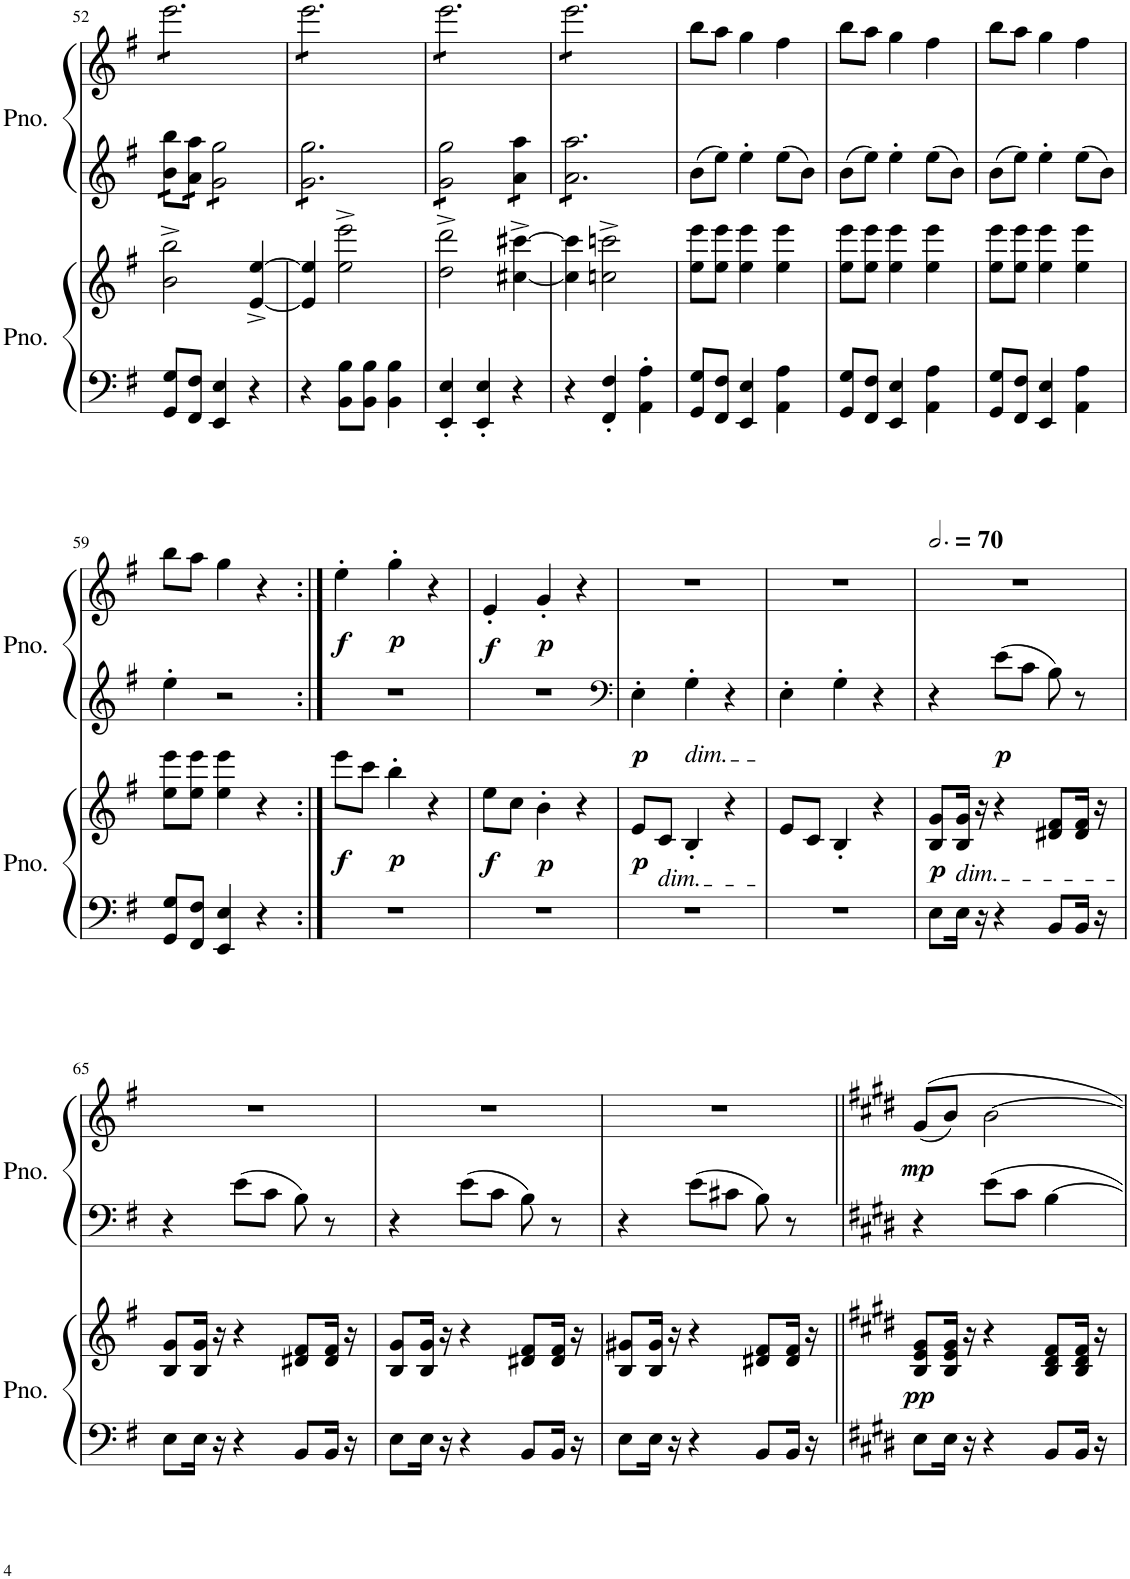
**kern	**kern	**dynam	**kern	**kern	**dynam
*part2	*part2	*part2	*part1	*part1	*part1
*staff4	*staff3	*staff3/4	*staff2	*staff1	*staff1/2
*I"Piano	*	*	*I"Piano	*	*
*I'Pno.	*	*	*I'Pno.	*	*
!!LO:PB:g=z
*clefF4	*clefG2	*	*clefG2	*clefG2	*
*k[f#]	*k[f#]	*	*k[f#]	*k[f#]	*
*M3/4	*M3/4	*	*M3/4	*M3/4	*
=52	=52	=52	=52	=52	=52
*	*	*	*tremolo	*	*
*	*	*	*	*tremolo	*
8GG/ 8G/L	2b\^ 2bb\^	.	16b\ 16bb\LL	8eee\L	.
.	.	.	16b\ 16bb\	.	.
8FF#/ 8F#/J	.	.	16a\ 16aa\	8eee\	.
.	.	.	16a\ 16aa\JJ	.	.
4EE/ 4E/	.	.	8g\ 8gg\L	8eee\	.
.	.	.	8g\ 8gg\	8eee\	.
4r	[4e/^ [4ee/^	.	8g\ 8gg\	8eee\	.
.	.	.	8g\ 8gg\J	8eee\J	.
=53	=53	=53	=53	=53	=53
4r	4e/] 4ee/]	.	8g\ 8gg\L	8eee\L	.
.	.	.	8g\ 8gg\	8eee\	.
8BB\ 8B\L	2ee\^ 2eee\^	.	8g\ 8gg\	8eee\	.
8BB\ 8B\J	.	.	8g\ 8gg\	8eee\	.
4BB\ 4B\	.	.	8g\ 8gg\	8eee\	.
.	.	.	8g\ 8gg\J	8eee\J	.
=54	=54	=54	=54	=54	=54
4EE/' 4E/'	2dd\^ 2ddd\^	.	8g\ 8gg\L	8eee\L	.
.	.	.	8g\ 8gg\	8eee\	.
4EE/' 4E/'	.	.	8g\ 8gg\	8eee\	.
.	.	.	8g\ 8gg\J	8eee\	.
4r	[4cc#X\^ [4ccc#X\^	.	8a\ 8aa\L	8eee\	.
.	.	.	8a\ 8aa\J	8eee\J	.
=55	=55	=55	=55	=55	=55
4r	4cc#\] 4ccc#\]	.	8a\ 8aa\L	8eee\L	.
.	.	.	8a\ 8aa\	8eee\	.
4FF#/' 4F#/'	2ccn\^ 2cccn\^	.	8a\ 8aa\	8eee\	.
.	.	.	8a\ 8aa\	8eee\	.
4AA\' 4A\'	.	.	8a\ 8aa\	8eee\	.
.	.	.	8a\ 8aa\J	8eee\J	.
*	*	*	*	*Xtremolo	*
*	*	*	*Xtremolo	*	*
=56	=56	=56	=56	=56	=56
8GG/ 8G/L	8ee\ 8eee\L	.	8b\L	8bb\L	.
8FF#/ 8F#/J	8ee\ 8eee\J	.	8ee\J	8aa\J	.
4EE/ 4E/	4ee\ 4eee\	.	4ee'\	4gg\	.
4AA\ 4A\	4ee\ 4eee\	.	8ee\L	4ff#\	.
.	.	.	8b\J	.	.
=57	=57	=57	=57	=57	=57
8GG/ 8G/L	8ee\ 8eee\L	.	8b\L	8bb\L	.
8FF#/ 8F#/J	8ee\ 8eee\J	.	8ee\J	8aa\J	.
4EE/ 4E/	4ee\ 4eee\	.	4ee'\	4gg\	.
4AA\ 4A\	4ee\ 4eee\	.	8ee\L	4ff#\	.
.	.	.	8b\J	.	.
=58	=58	=58	=58	=58	=58
8GG/ 8G/L	8ee\ 8eee\L	.	8b\L	8bb\L	.
8FF#/ 8F#/J	8ee\ 8eee\J	.	8ee\J	8aa\J	.
4EE/ 4E/	4ee\ 4eee\	.	4ee'\	4gg\	.
4AA\ 4A\	4ee\ 4eee\	.	8ee\L	4ff#\	.
.	.	.	8b\J	.	.
!!LO:LB:g=z
=59	=59	=59	=59	=59	=59
8GG/ 8G/L	8ee\ 8eee\L	.	4ee'\	8bb\L	.
8FF#/ 8F#/J	8ee\ 8eee\J	.	.	8aa\J	.
4EE/ 4E/	4ee\ 4eee\	.	2r	4gg\	.
4r	4r	.	.	4r	.
=60:|!	=60:|!	=60:|!	=60:|!	=60:|!	=60:|!
!	!	!LO:DY:b	!	!	!LO:DY:b
2.r	8eee\L	f	2.r	4ee'\	f
.	8ccc\J	.	.	.	.
!	!	!LO:DY:b	!	!	!LO:DY:b
.	4bb'\	p	.	4gg'\	p
.	4r	.	.	4r	.
=61	=61	=61	=61	=61	=61
!	!	!LO:DY:b	!	!	!LO:DY:b
2.r	8ee\L	f	2.r	4e'/	f
.	8cc\J	.	.	.	.
!	!	!LO:DY:b	!	!	!LO:DY:b
.	4b'\	p	.	4g'/	p
.	4r	.	.	4r	.
=62	=62	=62	=62	=62	=62
*	*	*	*clefF4	*	*
!	!	!LO:DY:b	!	!	!LO:DY:b=2
2.r	8e/L	p	4E'\	2.r	p
!	!LO:TX:b:i:t=dim.	!	!	!	!
.	8c/J	.	.	.	.
!	!	!	!LO:TX:b:i:t=dim.	!	!
.	4B'/	.	4G'\	.	.
.	4r	.	4r	.	.
=63	=63	=63	=63	=63	=63
2.r	8e/L	.	4E'\	2.r	.
.	8c/J	.	.	.	.
.	4B'/	.	4G'\	.	.
.	4r	.	4r	.	.
=64	=64	=64	=64	=64	=64
*	*	*	*	*MM210	*
!	!	!LO:DY:b	!	!	!
8E\L	8B/ 8g/L	p	4r	2.r	.
!	!LO:TX:b:i:t=dim.	!	!	!	!
16E\Jk	16B/ 16g/Jk	.	.	.	.
16r	16r	.	.	.	.
!	!	!	!	!	!LO:DY:b=2
4r	4r	.	8e\L	.	p
.	.	.	8c\J	.	.
8BB/L	8d#X/ 8f#/L	.	8B\	.	.
16BB/Jk	16d#/ 16f#/Jk	.	8r	.	.
16r	16r	.	.	.	.
!!LO:LB:g=z
=65	=65	=65	=65	=65	=65
8E\L	8B/ 8g/L	.	4r	2.r	.
16E\Jk	16B/ 16g/Jk	.	.	.	.
16r	16r	.	.	.	.
4r	4r	.	8e\L	.	.
.	.	.	8c\J	.	.
8BB/L	8d#X/ 8f#/L	.	8B\	.	.
16BB/Jk	16d#/ 16f#/Jk	.	8r	.	.
16r	16r	.	.	.	.
=66	=66	=66	=66	=66	=66
8E\L	8B/ 8g/L	.	4r	2.r	.
16E\Jk	16B/ 16g/Jk	.	.	.	.
16r	16r	.	.	.	.
4r	4r	.	8e\L	.	.
.	.	.	8c\J	.	.
8BB/L	8d#X/ 8f#/L	.	8B\	.	.
16BB/Jk	16d#/ 16f#/Jk	.	8r	.	.
16r	16r	.	.	.	.
=67	=67	=67	=67	=67	=67
8E\L	8B/ 8g#X/L	.	4r	2.r	.
16E\Jk	16B/ 16g#/Jk	.	.	.	.
16r	16r	.	.	.	.
4r	4r	.	8e\L	.	.
.	.	.	8c#X\J	.	.
8BB/L	8d#X/ 8f#/L	.	8B\	.	.
16BB/Jk	16d#/ 16f#/Jk	.	8r	.	.
16r	16r	.	.	.	.
=68||	=68||	=68||	=68||	=68||	=68||
*k[f#c#g#d#]	*k[f#c#g#d#]	*	*k[f#c#g#d#]	*k[f#c#g#d#]	*
!	!	!LO:DY:b	!	!	!LO:DY:b
8E\L	8B/ 8e/ 8g#/L	pp	4r	(8g#/L	mp
16E\Jk	16B/ 16e/ 16g#/Jk	.	.	8b/J)	.
16r	16r	.	.	.	.
4r	4r	.	8e\L	[2b\	.
.	.	.	8c#\J	.	.
8BB/L	8B/ 8d#/ 8f#/L	.	[4B\	.	.
16BB/Jk	16B/ 16d#/ 16f#/Jk	.	.	.	.
16r	16r	.	.	.	.
=	=	=	=	=	=
*-	*-	*-	*-	*-	*-
